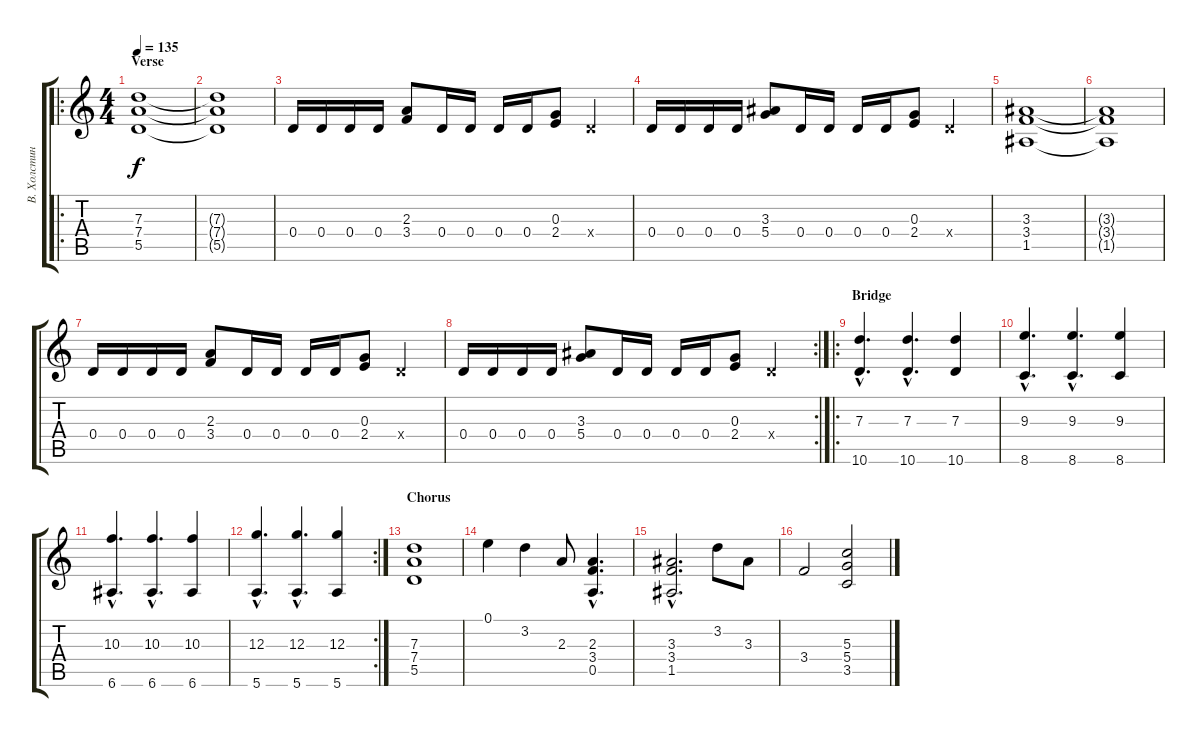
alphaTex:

\track ("В. Холстинин" "В. Холстин") {instrument distortionguitar}
\staff {score tabs}
\tuning (E4 B3 G3 D3 A2 E2) {hide}
\ro
\ts (4 4)
\section ("" "Verse")
\tempo 135
\clef g2
\ks c
(7.3 7.4 5.5).1{dy f} |
(7.3{t} 7.4{t} 5.5{t}).1 |
0.4.16 0.4.16 0.4.16 0.4.16 (2.3 3.4).8 0.4.16 0.4.16 0.4.16 0.4.16 (0.3 2.4).8 0.4{x}.4 |
0.4.16 0.4.16 0.4.16 0.4.16 (3.3 5.4).8 0.4.16 0.4.16 0.4.16 0.4.16 (0.3 2.4).8 0.4{x}.4 |
(3.3 3.4 1.5).1 |
(3.3{t} 3.4{t} 1.5{t}).1 |
0.4.16 0.4.16 0.4.16 0.4.16 (2.3 3.4).8 0.4.16 0.4.16 0.4.16 0.4.16 (0.3 2.4).8 0.4{x}.4 |
\rc 2
0.4.16 0.4.16 0.4.16 0.4.16 (3.3 5.4).8 0.4.16 0.4.16 0.4.16 0.4.16 (0.3 2.4).8 0.4{x}.4 |
\ro
\section ("" "Bridge")
(7.3{hac} 10.6{hac}).4{d} (7.3{hac} 10.6{hac}).4{d} (7.3 10.6).4 |
(9.3{hac} 8.6{hac}).4{d} (9.3{hac} 8.6{hac}).4{d} (9.3 8.6).4 |
(10.3{hac} 6.6{hac}).4{d} (10.3{hac} 6.6{hac}).4{d} (10.3 6.6).4 |
\rc 2
(12.3{hac} 5.6{hac}).4{d} (12.3{hac} 5.6{hac}).4{d} (12.3 5.6).4 |
\section ("" "Chorus")
(7.3 7.4 5.5).1 |
0.1.4 3.2.4 2.3.8 (2.3{hac} 3.4{hac} 0.5{hac}).4{d} |
(3.3{hac} 3.4{hac} 1.5{hac}).2{d} 3.2.8 3.3.8 |
3.4.2 (5.3 5.4 3.5).2
